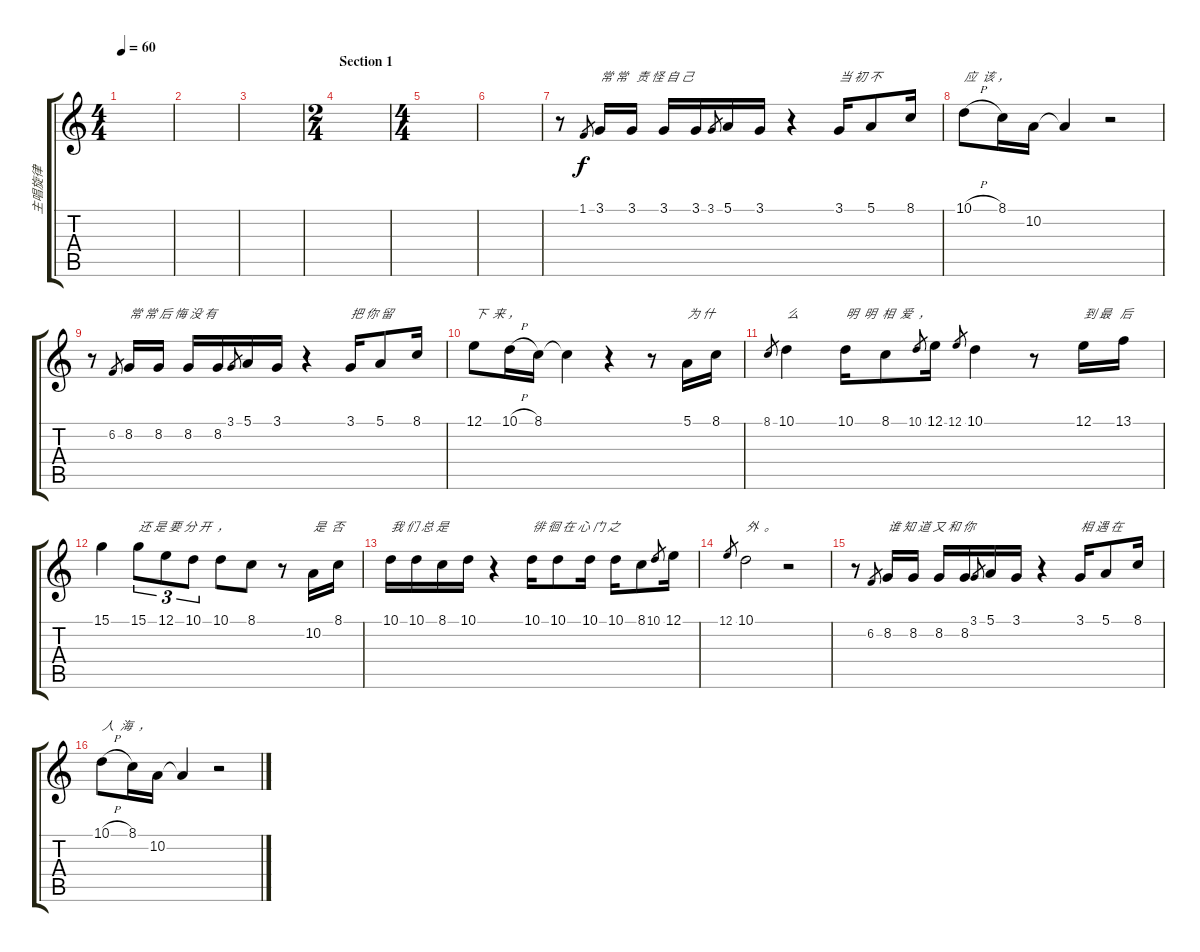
\track ("主唱旋律" "主唱旋律") {instrument harmonica}
\staff {score tabs}
\tuning (E4 B3 G3 D3 A2 E2) {hide}
\ts (4 4)
\tempo 60
\clef g2
\ks c
|
|
|
\ts (2 4)
\section ("" "Section 1")
|
\ts (4 4)
|
|
r.8 1.1.8{gr} 3.1.16{txt "常 常   责 怪 自 己"} 3.1.16 3.1.16 3.1.16 3.1.8{gr} 5.1.16 3.1.16 r.4 3.1.16{txt "当 初 不 "} 5.1.8 8.1.16 |
10.1{h}.8{txt "应  该 ，"} 8.1.16 10.2.16 10.2{t}.4 r.2 |
r.8 6.2.8{gr} 8.2.16{txt "常 常 后 悔 没 有"} 8.2.16 8.2.16 8.2.16 3.1.8{gr} 5.1.16 3.1.16 r.4 3.1.16{txt "把 你 留"} 5.1.8 8.1.16 |
12.1.8{txt "下  来 ，"} 10.1{h}.16 8.1.16 8.1{t}.4 r.4 r.8 5.1.16{txt "为 什"} 8.1.16 |
8.1.8{gr} 10.1.4{txt "么"} 10.1.16{txt "明  明  相  爱  ，"} 8.1.8 10.1.8{gr} 12.1.16 12.1.8{gr} 10.1.4 r.8 12.1.16{txt "到 最   后"} 13.1.16 |
15.1.4 15.1.8{tu (3 2) txt "还 是 要 分 开  ，"} 12.1.8{tu (3 2)} 10.1.8{tu (3 2)} 10.1.8 8.1.8 r.8 10.2.16{txt "是  否"} 8.1.16 |
10.1.16{txt "我 们 总 是"} 10.1.16 8.1.16 10.1.16 r.4 10.1.16{txt "徘 徊 在 心 门 之"} 10.1.8 10.1.16 10.1.16 8.1.8 10.1.8{gr} 12.1.16 |
12.1.8{gr} 10.1.2{txt "外  。"} r.2 |
r.8 6.2.8{gr} 8.2.16{txt "谁 知 道 又 和 你"} 8.2.16 8.2.16 8.2.16 3.1.8{gr} 5.1.16 3.1.16 r.4 3.1.16{txt "相 遇 在"} 5.1.8 8.1.16 |
10.1{h}.8{txt "人  海  ，"} 8.1.16 10.2.16 10.2{t}.4 r.2
